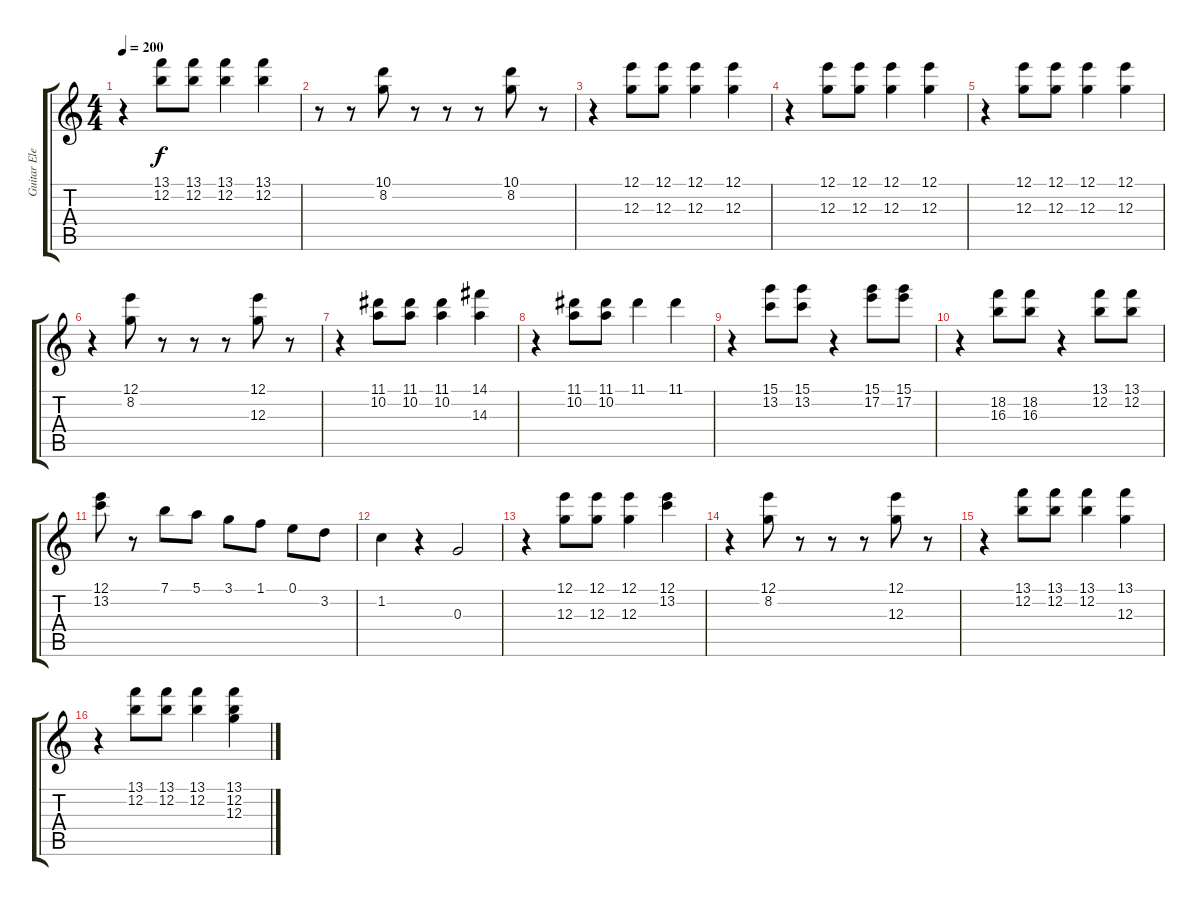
\track ("Guitar Electric" "Guitar Ele") {instrument overdrivenguitar}
\staff {score tabs}
\tuning (E4 B3 G3 D3 A2 E2) {hide}
\ts (4 4)
\tempo 200
\clef g2
\ks c
r.4{dy f} (13.1 12.2).8 (13.1 12.2).8 (13.1 12.2).4 (13.1 12.2).4 |
r.8 r.8 (10.1 8.2).8 r.8 r.8 r.8 (10.1 8.2).8 r.8 |
r.4 (12.1 12.3).8 (12.1 12.3).8 (12.1 12.3).4 (12.1 12.3).4 |
r.4 (12.1 12.3).8 (12.1 12.3).8 (12.1 12.3).4 (12.1 12.3).4 |
r.4 (12.1 12.3).8 (12.1 12.3).8 (12.1 12.3).4 (12.1 12.3).4 |
r.4 (12.1 8.2).8 r.8 r.8 r.8 (12.1 12.3).8 r.8 |
r.4 (11.1 10.2).8 (11.1 10.2).8 (11.1 10.2).4 (14.1 14.3).4 |
r.4 (11.1 10.2).8 (11.1 10.2).8 11.1.4 11.1.4 |
r.4 (15.1 13.2).8 (15.1 13.2).8 r.4 (15.1 17.2).8 (15.1 17.2).8 |
r.4 (18.2 16.3).8 (18.2 16.3).8 r.4 (13.1 12.2).8 (13.1 12.2).8 |
(12.1 13.2).8 r.8 7.1.8 5.1.8 3.1.8 1.1.8 0.1.8 3.2.8 |
1.2.4 r.4 0.3.2 |
r.4 (12.1 12.3).8 (12.1 12.3).8 (12.1 12.3).4 (12.1 13.2).4 |
r.4 (12.1 8.2).8 r.8 r.8 r.8 (12.1 12.3).8 r.8 |
r.4 (13.1 12.2).8 (13.1 12.2).8 (13.1 12.2).4 (13.1 12.3).4 |
r.4 (13.1 12.2).8 (13.1 12.2).8 (13.1 12.2).4 (13.1 12.2 12.3).4
